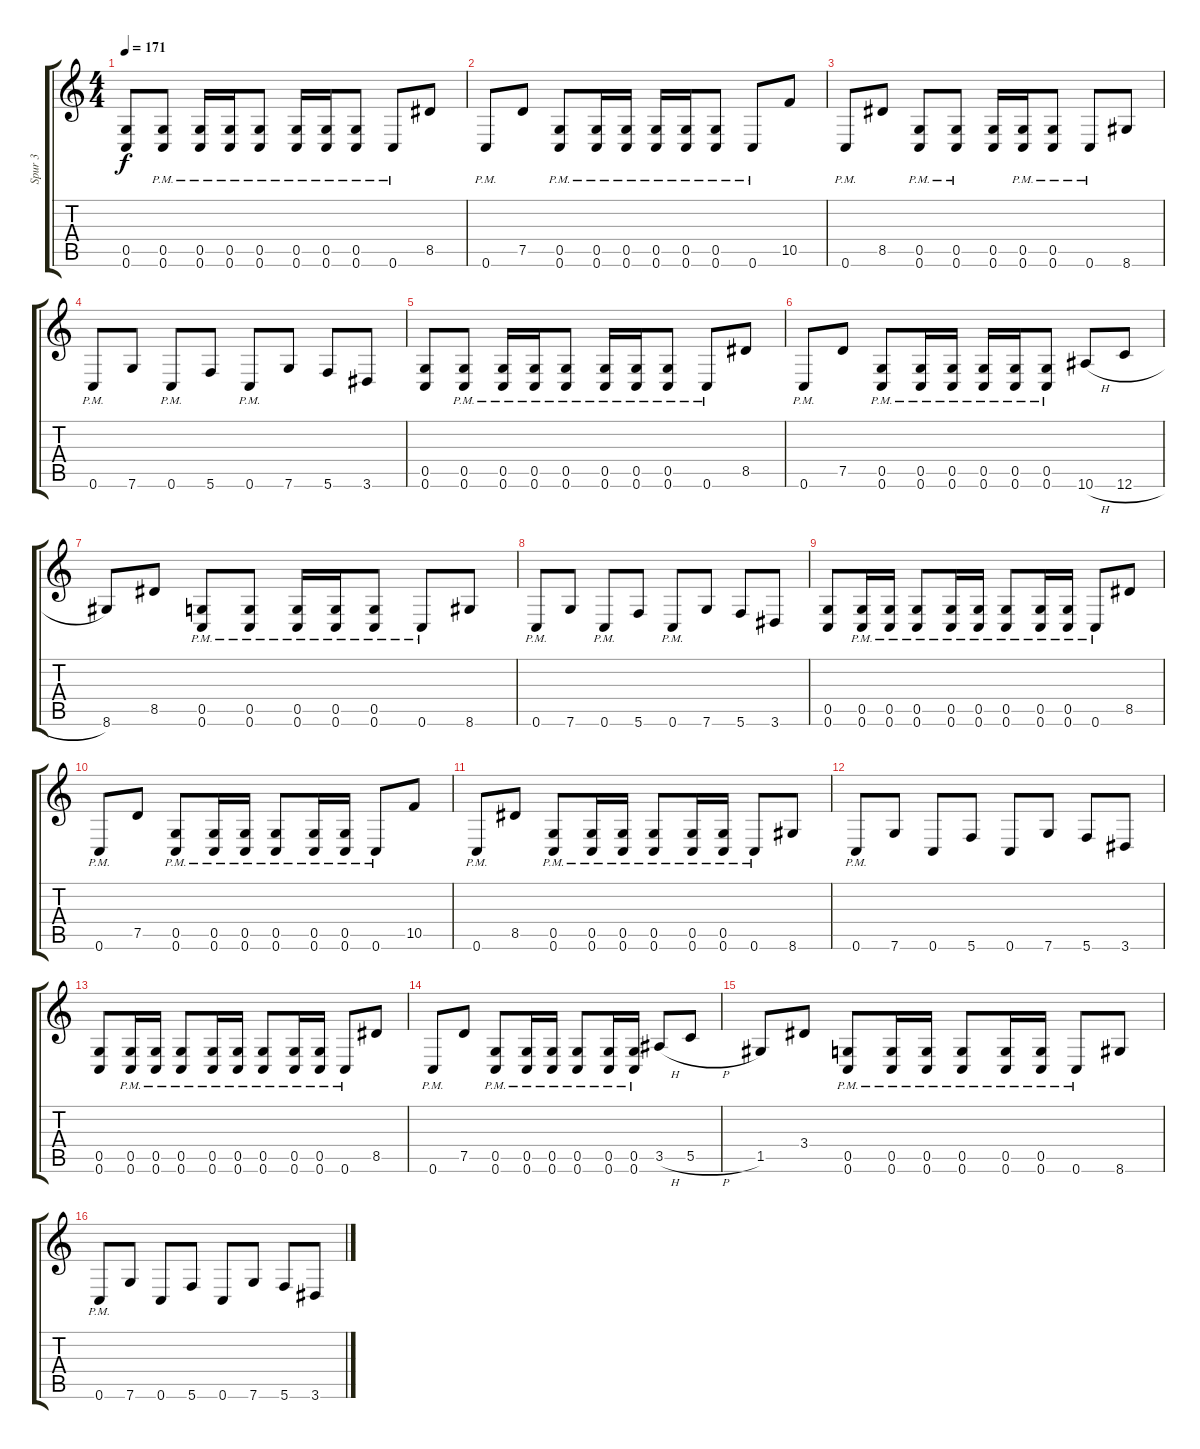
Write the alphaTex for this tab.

\track ("Spur 3" "Spur 3") {instrument distortionguitar}
\staff {score tabs}
\tuning (D4 A3 F3 C3 G2 C2) {hide}
\ts (4 4)
\tempo 171
\clef g2
\ks c
(0.5{t} 0.6{t}).8{dy f} (0.5{pm} 0.6{pm}).8 (0.5{pm} 0.6{pm}).16 (0.5{pm} 0.6{pm}).16 (0.5{pm} 0.6{pm}).8 (0.5{pm} 0.6{pm}).16 (0.5{pm} 0.6{pm}).16 (0.5{pm} 0.6{pm}).8 0.6{pm}.8 8.5.8 |
0.6{pm}.8 7.5.8 (0.5{pm} 0.6{pm}).8 (0.5{pm} 0.6{pm}).16 (0.5{pm} 0.6{pm}).16 (0.5{pm} 0.6{pm}).16 (0.5{pm} 0.6{pm}).16 (0.5{pm} 0.6{pm}).8 0.6{pm}.8 10.5.8 |
0.6{pm}.8 8.5.8 (0.5{pm} 0.6{pm}).8 (0.5{pm} 0.6{pm}).8 (0.5 0.6).16 (0.5{pm} 0.6{pm}).16 (0.5{pm} 0.6{pm}).8 0.6{pm}.8 8.6.8 |
0.6{pm}.8 7.6.8 0.6{pm}.8 5.6.8 0.6{pm}.8 7.6.8 5.6.8 3.6.8 |
(0.5 0.6).8 (0.5{pm} 0.6{pm}).8 (0.5{pm} 0.6{pm}).16 (0.5{pm} 0.6{pm}).16 (0.5{pm} 0.6{pm}).8 (0.5{pm} 0.6{pm}).16 (0.5{pm} 0.6{pm}).16 (0.5{pm} 0.6{pm}).8 0.6{pm}.8 8.5.8 |
0.6{pm}.8 7.5.8 (0.5{pm} 0.6{pm}).8 (0.5{pm} 0.6{pm}).16 (0.5{pm} 0.6{pm}).16 (0.5{pm} 0.6{pm}).16 (0.5{pm} 0.6{pm}).16 (0.5{pm} 0.6{pm}).8 10.6{h}.8 12.6{h}.8 |
8.6.8 8.5.8 (0.5{pm} 0.6{pm}).8 (0.5{pm} 0.6{pm}).8 (0.5{pm} 0.6{pm}).16 (0.5{pm} 0.6{pm}).16 (0.5{pm} 0.6{pm}).8 0.6{pm}.8 8.6.8 |
0.6{pm}.8 7.6.8 0.6{pm}.8 5.6.8 0.6{pm}.8 7.6.8 5.6.8 3.6.8 |
(0.5 0.6).8 (0.5{pm} 0.6{pm}).16 (0.5{pm} 0.6{pm}).16 (0.5{pm} 0.6{pm}).8 (0.5{pm} 0.6{pm}).16 (0.5{pm} 0.6{pm}).16 (0.5{pm} 0.6{pm}).8 (0.5{pm} 0.6{pm}).16 (0.5{pm} 0.6{pm}).16 0.6{pm}.8 8.5.8 |
0.6{pm}.8 7.5.8 (0.5{pm} 0.6{pm}).8 (0.5{pm} 0.6{pm}).16 (0.5{pm} 0.6{pm}).16 (0.5{pm} 0.6{pm}).8 (0.5{pm} 0.6{pm}).16 (0.5{pm} 0.6{pm}).16 0.6{pm}.8 10.5.8 |
0.6{pm}.8 8.5.8 (0.5{pm} 0.6{pm}).8 (0.5{pm} 0.6{pm}).16 (0.5{pm} 0.6{pm}).16 (0.5{pm} 0.6{pm}).8 (0.5{pm} 0.6{pm}).16 (0.5{pm} 0.6{pm}).16 0.6{pm}.8 8.6.8 |
0.6{pm}.8 7.6.8 0.6.8 5.6.8 0.6.8 7.6.8 5.6.8 3.6.8 |
(0.5 0.6).8 (0.5{pm} 0.6{pm}).16 (0.5{pm} 0.6{pm}).16 (0.5{pm} 0.6{pm}).8 (0.5{pm} 0.6{pm}).16 (0.5{pm} 0.6{pm}).16 (0.5{pm} 0.6{pm}).8 (0.5{pm} 0.6{pm}).16 (0.5{pm} 0.6{pm}).16 0.6{pm}.8 8.5.8 |
0.6{pm}.8 7.5.8 (0.5{pm} 0.6{pm}).8 (0.5{pm} 0.6{pm}).16 (0.5{pm} 0.6{pm}).16 (0.5{pm} 0.6{pm}).8 (0.5{pm} 0.6{pm}).16 (0.5{pm} 0.6{pm}).16 3.5{h}.8 5.5{h}.8 |
1.5.8 3.4.8 (0.5{pm} 0.6{pm}).8 (0.5{pm} 0.6{pm}).16 (0.5{pm} 0.6{pm}).16 (0.5{pm} 0.6{pm}).8 (0.5{pm} 0.6{pm}).16 (0.5{pm} 0.6{pm}).16 0.6{pm}.8 8.6.8 |
0.6{pm}.8 7.6.8 0.6.8 5.6.8 0.6.8 7.6.8 5.6.8 3.6.8
